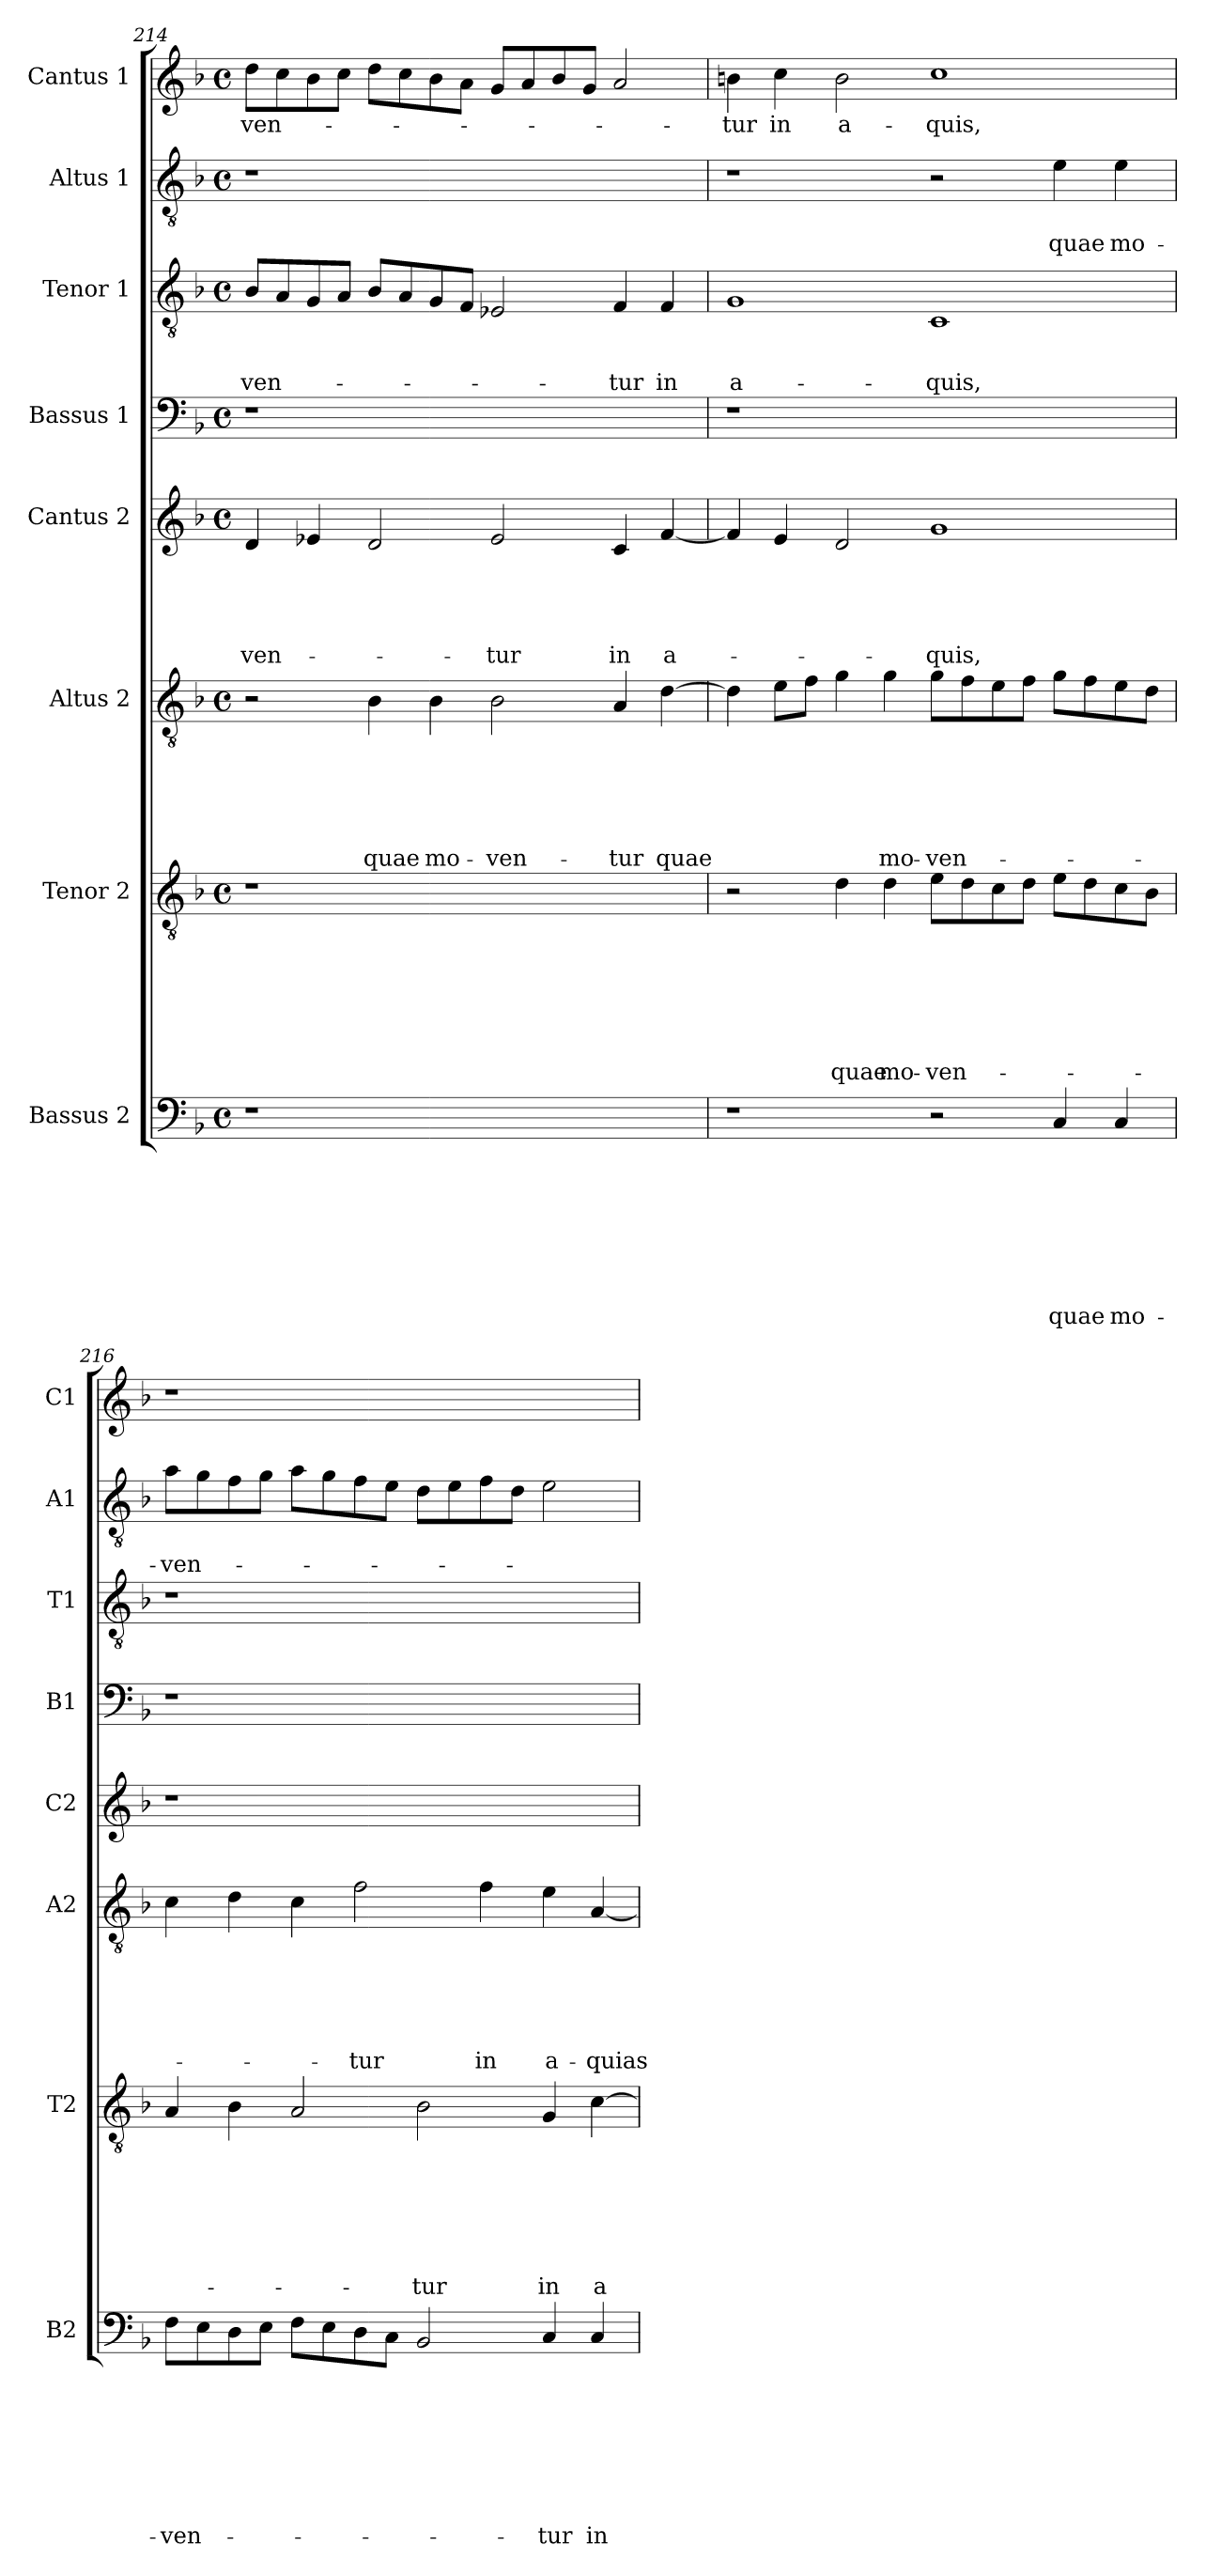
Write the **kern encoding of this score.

**kern	**text	**text	**text	**text	**text	**text	**text	**text	**kern	**text	**text	**text	**text	**text	**text	**text	**kern	**text	**text	**text	**text	**text	**text	**kern	**text	**text	**text	**text	**text	**kern	**kern	**text	**text	**text	**kern	**text	**text	**kern	**text
*part8	*part8	*part8	*part8	*part8	*part8	*part8	*part8	*part8	*part7	*part7	*part7	*part7	*part7	*part7	*part7	*part7	*part6	*part6	*part6	*part6	*part6	*part6	*part6	*part5	*part5	*part5	*part5	*part5	*part5	*part4	*part3	*part3	*part3	*part3	*part2	*part2	*part2	*part1	*part1
*staff8	*staff8	*staff8	*staff8	*staff8	*staff8	*staff8	*staff8	*staff8	*staff7	*staff7	*staff7	*staff7	*staff7	*staff7	*staff7	*staff7	*staff6	*staff6	*staff6	*staff6	*staff6	*staff6	*staff6	*staff5	*staff5	*staff5	*staff5	*staff5	*staff5	*staff4	*staff3	*staff3	*staff3	*staff3	*staff2	*staff2	*staff2	*staff1	*staff1
*I"Bassus 2	*	*	*	*	*	*	*	*	*I"Tenor 2	*	*	*	*	*	*	*	*I"Altus 2	*	*	*	*	*	*	*I"Cantus 2	*	*	*	*	*	*I"Bassus 1	*I"Tenor 1	*	*	*	*I"Altus 1	*	*	*I"Cantus 1	*
*I'B2	*	*	*	*	*	*	*	*	*I'T2	*	*	*	*	*	*	*	*I'A2	*	*	*	*	*	*	*I'C2	*	*	*	*	*	*I'B1	*I'T1	*	*	*	*I'A1	*	*	*I'C1	*
*clefF4	*	*	*	*	*	*	*	*	*clefGv2	*	*	*	*	*	*	*	*clefGv2	*	*	*	*	*	*	*clefG2	*	*	*	*	*	*clefF4	*clefGv2	*	*	*	*clefGv2	*	*	*clefG2	*
*k[b-]	*	*	*	*	*	*	*	*	*k[b-]	*	*	*	*	*	*	*	*k[b-]	*	*	*	*	*	*	*k[b-]	*	*	*	*	*	*k[b-]	*k[b-]	*	*	*	*k[b-]	*	*	*k[b-]	*
*d:	*	*	*	*	*	*	*	*	*d:	*	*	*	*	*	*	*	*d:	*	*	*	*	*	*	*d:	*	*	*	*	*	*d:	*d:	*	*	*	*d:	*	*	*d:	*
*M4/4	*	*	*	*	*	*	*	*	*M4/4	*	*	*	*	*	*	*	*M4/4	*	*	*	*	*	*	*M4/4	*	*	*	*	*	*M4/4	*M4/4	*	*	*	*M4/4	*	*	*M4/4	*
*met(c)	*	*	*	*	*	*	*	*	*met(c)	*	*	*	*	*	*	*	*met(c)	*	*	*	*	*	*	*met(c)	*	*	*	*	*	*met(c)	*met(c)	*	*	*	*met(c)	*	*	*met(c)	*
=214	=214	=214	=214	=214	=214	=214	=214	=214	=214	=214	=214	=214	=214	=214	=214	=214	=214	=214	=214	=214	=214	=214	=214	=214	=214	=214	=214	=214	=214	=214	=214	=214	=214	=214	=214	=214	=214	=214	=214
1r	.	.	.	.	.	.	.	.	1r	.	.	.	.	.	.	.	2r	.	.	.	.	.	.	4d/	.	.	.	.	-ven-	1r	8B-/L	.	.	-ven-	1r	.	.	8dd\L	-ven-
.	.	.	.	.	.	.	.	.	.	.	.	.	.	.	.	.	.	.	.	.	.	.	.	.	.	.	.	.	.	.	8A/	.	.	.	.	.	.	8cc\	.
.	.	.	.	.	.	.	.	.	.	.	.	.	.	.	.	.	.	.	.	.	.	.	.	4e-X/	.	.	.	.	.	.	8G/	.	.	.	.	.	.	8b-\	.
.	.	.	.	.	.	.	.	.	.	.	.	.	.	.	.	.	.	.	.	.	.	.	.	.	.	.	.	.	.	.	8A/J	.	.	.	.	.	.	8cc\J	.
.	.	.	.	.	.	.	.	.	.	.	.	.	.	.	.	.	4B-\	.	.	.	.	.	quae	2d/	.	.	.	.	.	.	8B-/L	.	.	.	.	.	.	8dd\L	.
.	.	.	.	.	.	.	.	.	.	.	.	.	.	.	.	.	.	.	.	.	.	.	.	.	.	.	.	.	.	.	8A/	.	.	.	.	.	.	8cc\	.
.	.	.	.	.	.	.	.	.	.	.	.	.	.	.	.	.	4B-\	.	.	.	.	.	mo-	.	.	.	.	.	.	.	8G/	.	.	.	.	.	.	8b-\	.
.	.	.	.	.	.	.	.	.	.	.	.	.	.	.	.	.	.	.	.	.	.	.	.	.	.	.	.	.	.	.	8F/J	.	.	.	.	.	.	8a\J	.
1ryy	.	.	.	.	.	.	.	.	1ryy	.	.	.	.	.	.	.	2B-\	.	.	.	.	.	-ven-	2e-/	.	.	.	.	-tur	1ryy	2E-X/	.	.	.	1ryy	.	.	8g/L	.
.	.	.	.	.	.	.	.	.	.	.	.	.	.	.	.	.	.	.	.	.	.	.	.	.	.	.	.	.	.	.	.	.	.	.	.	.	.	8a/	.
.	.	.	.	.	.	.	.	.	.	.	.	.	.	.	.	.	.	.	.	.	.	.	.	.	.	.	.	.	.	.	.	.	.	.	.	.	.	8b-/	.
.	.	.	.	.	.	.	.	.	.	.	.	.	.	.	.	.	.	.	.	.	.	.	.	.	.	.	.	.	.	.	.	.	.	.	.	.	.	8g/J	.
.	.	.	.	.	.	.	.	.	.	.	.	.	.	.	.	.	4A/	.	.	.	.	.	-tur	4c/	.	.	.	.	in	.	4F/	.	.	-tur	.	.	.	2a/	.
.	.	.	.	.	.	.	.	.	.	.	.	.	.	.	.	.	[4d\	.	.	.	.	.	quae	[4f/	.	.	.	.	a-	.	4F/	.	.	in	.	.	.	.	.
!!LO:LB:g=z
=215	=215	=215	=215	=215	=215	=215	=215	=215	=215	=215	=215	=215	=215	=215	=215	=215	=215	=215	=215	=215	=215	=215	=215	=215	=215	=215	=215	=215	=215	=215	=215	=215	=215	=215	=215	=215	=215	=215	=215
1r	.	.	.	.	.	.	.	.	2r	.	.	.	.	.	.	.	4d\]	.	.	.	.	.	.	4f/]	.	.	.	.	.	1r	1G	.	.	a-	1r	.	.	4bn\	-tur
.	.	.	.	.	.	.	.	.	.	.	.	.	.	.	.	.	8e\L	.	.	.	.	.	.	4e/	.	.	.	.	.	.	.	.	.	.	.	.	.	4cc\	in
.	.	.	.	.	.	.	.	.	.	.	.	.	.	.	.	.	8f\J	.	.	.	.	.	.	.	.	.	.	.	.	.	.	.	.	.	.	.	.	.	.
.	.	.	.	.	.	.	.	.	4d\	.	.	.	.	.	.	quae	4g\	.	.	.	.	.	.	2d/	.	.	.	.	.	.	.	.	.	.	.	.	.	2b\	a-
.	.	.	.	.	.	.	.	.	4d\	.	.	.	.	.	.	mo-	4g\	.	.	.	.	.	mo-	.	.	.	.	.	.	.	.	.	.	.	.	.	.	.	.
2r	.	.	.	.	.	.	.	.	8e\L	.	.	.	.	.	.	-ven-	8g\L	.	.	.	.	.	-ven-	1g	.	.	.	.	-quis,	1ryy	1C	.	.	-quis,	2r	.	.	1cc	-quis,
.	.	.	.	.	.	.	.	.	8d\	.	.	.	.	.	.	.	8f\	.	.	.	.	.	.	.	.	.	.	.	.	.	.	.	.	.	.	.	.	.	.
.	.	.	.	.	.	.	.	.	8c\	.	.	.	.	.	.	.	8e\	.	.	.	.	.	.	.	.	.	.	.	.	.	.	.	.	.	.	.	.	.	.
.	.	.	.	.	.	.	.	.	8d\J	.	.	.	.	.	.	.	8f\J	.	.	.	.	.	.	.	.	.	.	.	.	.	.	.	.	.	.	.	.	.	.
4C/	.	.	.	.	.	.	.	quae	8e\L	.	.	.	.	.	.	.	8g\L	.	.	.	.	.	.	.	.	.	.	.	.	.	.	.	.	.	4e\	.	quae	.	.
.	.	.	.	.	.	.	.	.	8d\	.	.	.	.	.	.	.	8f\	.	.	.	.	.	.	.	.	.	.	.	.	.	.	.	.	.	.	.	.	.	.
4C/	.	.	.	.	.	.	.	mo-	8c\	.	.	.	.	.	.	.	8e\	.	.	.	.	.	.	.	.	.	.	.	.	.	.	.	.	.	4e\	.	mo-	.	.
.	.	.	.	.	.	.	.	.	8B-\J	.	.	.	.	.	.	.	8d\J	.	.	.	.	.	.	.	.	.	.	.	.	.	.	.	.	.	.	.	.	.	.
=216	=216	=216	=216	=216	=216	=216	=216	=216	=216	=216	=216	=216	=216	=216	=216	=216	=216	=216	=216	=216	=216	=216	=216	=216	=216	=216	=216	=216	=216	=216	=216	=216	=216	=216	=216	=216	=216	=216	=216
8F\L	.	.	.	.	.	.	.	-ven-	4A/	.	.	.	.	.	.	.	4c\	.	.	.	.	.	.	1r	.	.	.	.	.	1r	1r	.	.	.	8a\L	.	-ven-	1r	.
8E\	.	.	.	.	.	.	.	.	.	.	.	.	.	.	.	.	.	.	.	.	.	.	.	.	.	.	.	.	.	.	.	.	.	.	8g\	.	.	.	.
8D\	.	.	.	.	.	.	.	.	4B-\	.	.	.	.	.	.	.	4d\	.	.	.	.	.	.	.	.	.	.	.	.	.	.	.	.	.	8f\	.	.	.	.
8E\J	.	.	.	.	.	.	.	.	.	.	.	.	.	.	.	.	.	.	.	.	.	.	.	.	.	.	.	.	.	.	.	.	.	.	8g\J	.	.	.	.
8F\L	.	.	.	.	.	.	.	.	2A/	.	.	.	.	.	.	.	4c\	.	.	.	.	.	.	.	.	.	.	.	.	.	.	.	.	.	8a\L	.	.	.	.
8E\	.	.	.	.	.	.	.	.	.	.	.	.	.	.	.	.	.	.	.	.	.	.	.	.	.	.	.	.	.	.	.	.	.	.	8g\	.	.	.	.
8D\	.	.	.	.	.	.	.	.	.	.	.	.	.	.	.	.	2f\	.	.	.	.	.	-tur	.	.	.	.	.	.	.	.	.	.	.	8f\	.	.	.	.
8C\J	.	.	.	.	.	.	.	.	.	.	.	.	.	.	.	.	.	.	.	.	.	.	.	.	.	.	.	.	.	.	.	.	.	.	8e\J	.	.	.	.
2BB-/	.	.	.	.	.	.	.	.	2B-\	.	.	.	.	.	.	-tur	.	.	.	.	.	.	.	1ryy	.	.	.	.	.	1ryy	1ryy	.	.	.	8d\L	.	.	1ryy	.
.	.	.	.	.	.	.	.	.	.	.	.	.	.	.	.	.	.	.	.	.	.	.	.	.	.	.	.	.	.	.	.	.	.	.	8e\	.	.	.	.
.	.	.	.	.	.	.	.	.	.	.	.	.	.	.	.	.	4f\	.	.	.	.	.	in	.	.	.	.	.	.	.	.	.	.	.	8f\	.	.	.	.
.	.	.	.	.	.	.	.	.	.	.	.	.	.	.	.	.	.	.	.	.	.	.	.	.	.	.	.	.	.	.	.	.	.	.	8d\J	.	.	.	.
4C/	.	.	.	.	.	.	.	-tur	4G/	.	.	.	.	.	.	in	4e\	.	.	.	.	.	a-	.	.	.	.	.	.	.	.	.	.	.	2e\	.	.	.	.
4C/	.	.	.	.	.	.	.	in	[4c\	.	.	.	.	.	.	a-	[4A/	.	.	.	.	.	-quias	.	.	.	.	.	.	.	.	.	.	.	.	.	.	.	.
=	=	=	=	=	=	=	=	=	=	=	=	=	=	=	=	=	=	=	=	=	=	=	=	=	=	=	=	=	=	=	=	=	=	=	=	=	=	=	=
*-	*-	*-	*-	*-	*-	*-	*-	*-	*-	*-	*-	*-	*-	*-	*-	*-	*-	*-	*-	*-	*-	*-	*-	*-	*-	*-	*-	*-	*-	*-	*-	*-	*-	*-	*-	*-	*-	*-	*-
